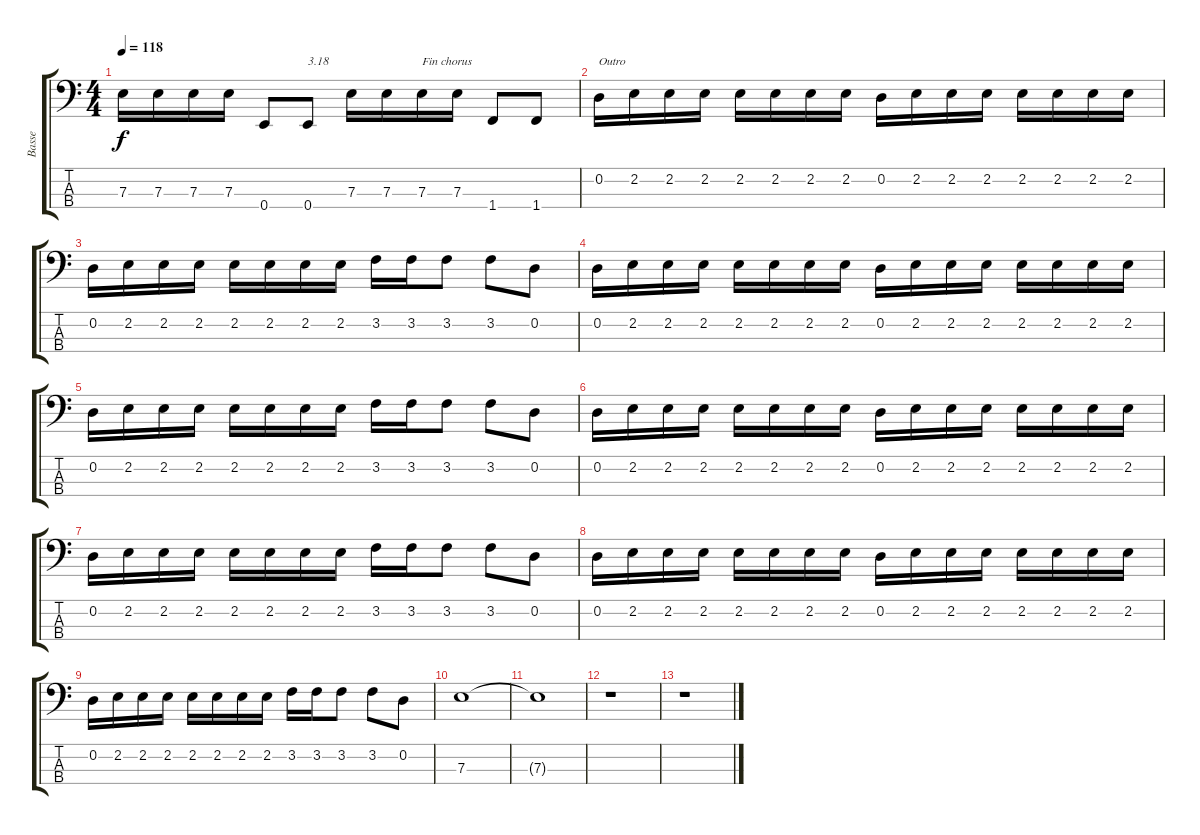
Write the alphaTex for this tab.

\track ("Basse" "Basse") {instrument electricbassfinger}
\staff {score tabs}
\tuning (G2 D2 A1 E1) {hide}
\ts (4 4)
\tempo 118
\clef f4
\ks c
7.3.16{dy f} 7.3.16 7.3.16 7.3.16 0.4.8 0.4.8{txt "3.18"} 7.3.16 7.3.16 7.3.16{txt "Fin chorus"} 7.3.16 1.4.8 1.4.8 |
0.2.16{txt "Outro"} 2.2.16 2.2.16 2.2.16 2.2.16 2.2.16 2.2.16 2.2.16 0.2.16 2.2.16 2.2.16 2.2.16 2.2.16 2.2.16 2.2.16 2.2.16 |
0.2.16 2.2.16 2.2.16 2.2.16 2.2.16 2.2.16 2.2.16 2.2.16 3.2.16 3.2.16 3.2.8 3.2.8 0.2.8 |
0.2.16 2.2.16 2.2.16 2.2.16 2.2.16 2.2.16 2.2.16 2.2.16 0.2.16 2.2.16 2.2.16 2.2.16 2.2.16 2.2.16 2.2.16 2.2.16 |
0.2.16 2.2.16 2.2.16 2.2.16 2.2.16 2.2.16 2.2.16 2.2.16 3.2.16 3.2.16 3.2.8 3.2.8 0.2.8 |
0.2.16 2.2.16 2.2.16 2.2.16 2.2.16 2.2.16 2.2.16 2.2.16 0.2.16 2.2.16 2.2.16 2.2.16 2.2.16 2.2.16 2.2.16 2.2.16 |
0.2.16 2.2.16 2.2.16 2.2.16 2.2.16 2.2.16 2.2.16 2.2.16 3.2.16 3.2.16 3.2.8 3.2.8 0.2.8 |
0.2.16 2.2.16 2.2.16 2.2.16 2.2.16 2.2.16 2.2.16 2.2.16 0.2.16 2.2.16 2.2.16 2.2.16 2.2.16 2.2.16 2.2.16 2.2.16 |
0.2.16 2.2.16 2.2.16 2.2.16 2.2.16 2.2.16 2.2.16 2.2.16 3.2.16 3.2.16 3.2.8 3.2.8 0.2.8 |
7.3.1 |
7.3{t}.1 |
r.1 |
r.1
